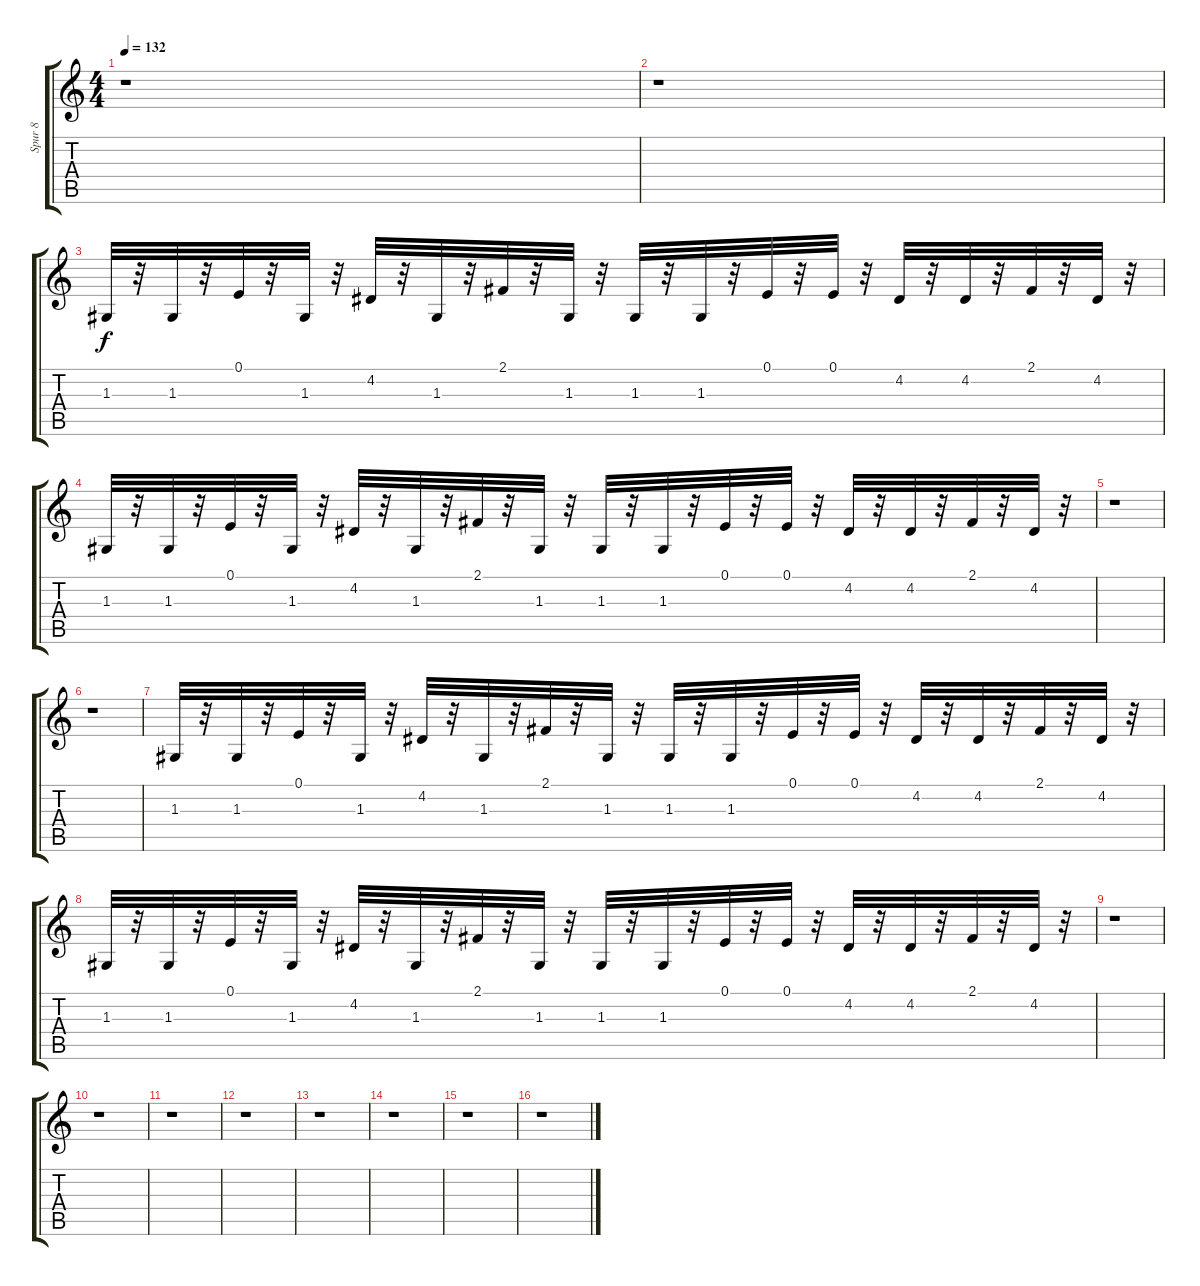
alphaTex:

\track ("Spur 8" "Spur 8") {instrument lead8bassandlead}
\staff {score tabs}
\tuning (E4 B3 G3 D3 A2 E2) {hide}
\ts (4 4)
\tempo 132
\clef g2
\ks c
r.1{dy f} |
r.1 |
1.3.32 r.32 1.3.32 r.32 0.1.32 r.32 1.3.32 r.32 4.2.32 r.32 1.3.32 r.32 2.1.32 r.32 1.3.32 r.32 1.3.32 r.32 1.3.32 r.32 0.1.32 r.32 0.1.32 r.32 4.2.32 r.32 4.2.32 r.32 2.1.32 r.32 4.2.32 r.32 |
1.3.32 r.32 1.3.32 r.32 0.1.32 r.32 1.3.32 r.32 4.2.32 r.32 1.3.32 r.32 2.1.32 r.32 1.3.32 r.32 1.3.32 r.32 1.3.32 r.32 0.1.32 r.32 0.1.32 r.32 4.2.32 r.32 4.2.32 r.32 2.1.32 r.32 4.2.32 r.32 |
r.1 |
r.1 |
1.3.32 r.32 1.3.32 r.32 0.1.32 r.32 1.3.32 r.32 4.2.32 r.32 1.3.32 r.32 2.1.32 r.32 1.3.32 r.32 1.3.32 r.32 1.3.32 r.32 0.1.32 r.32 0.1.32 r.32 4.2.32 r.32 4.2.32 r.32 2.1.32 r.32 4.2.32 r.32 |
1.3.32 r.32 1.3.32 r.32 0.1.32 r.32 1.3.32 r.32 4.2.32 r.32 1.3.32 r.32 2.1.32 r.32 1.3.32 r.32 1.3.32 r.32 1.3.32 r.32 0.1.32 r.32 0.1.32 r.32 4.2.32 r.32 4.2.32 r.32 2.1.32 r.32 4.2.32 r.32 |
r.1 |
r.1 |
r.1 |
r.1 |
r.1 |
r.1 |
r.1 |
r.1
